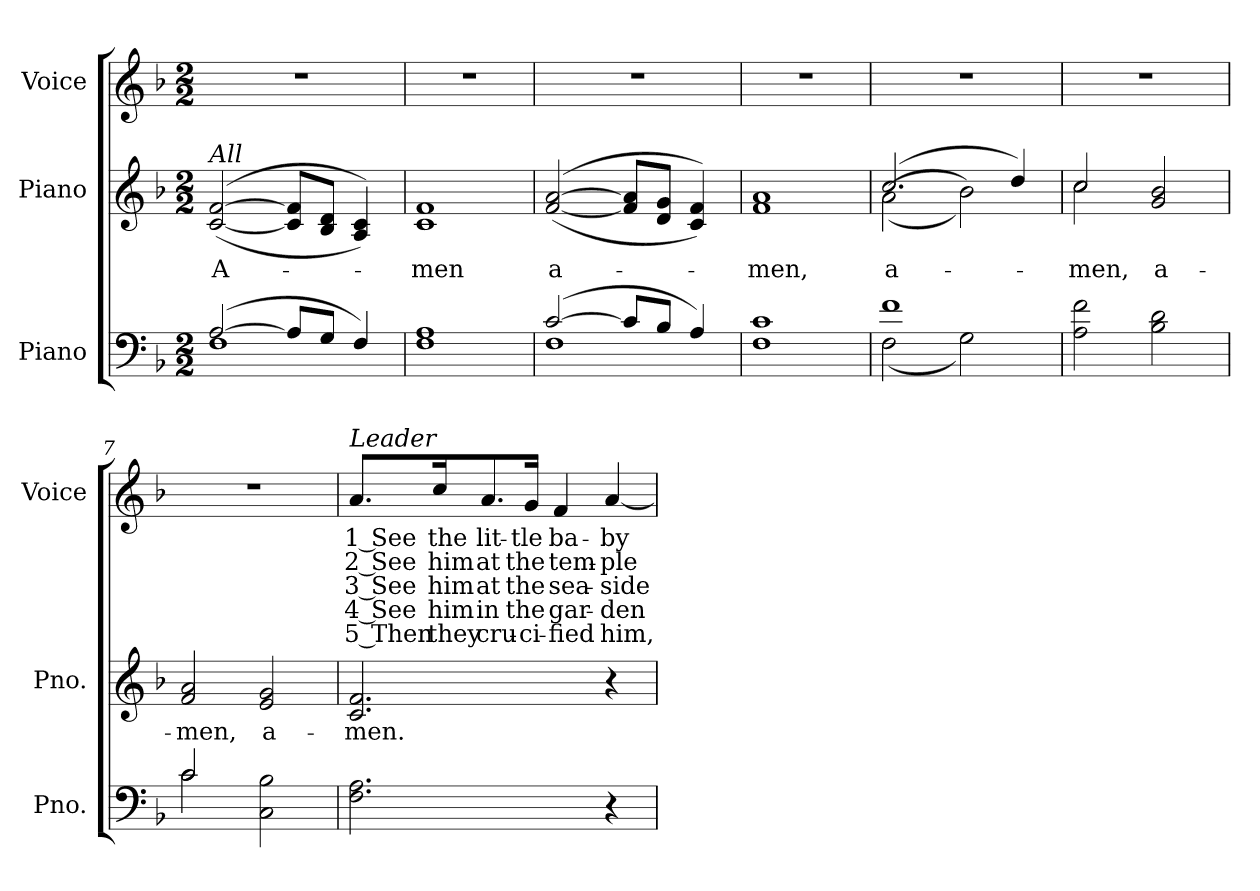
**kern	**kern	**text	**kern	**text	**text	**text	**text	**text
*part3	*part2	*part2	*part1	*part1	*part1	*part1	*part1	*part1
*staff3	*staff2	*staff2	*staff1	*staff1	*staff1	*staff1	*staff1	*staff1
*I"Piano	*I"Piano	*	*I"Voice	*	*	*	*	*
*I'Pno.	*I'Pno.	*	*I'Voice	*	*	*	*	*
!!LO:PB:g=z
*clefF4	*clefG2	*	*clefG2	*	*	*	*	*
*k[b-]	*k[b-]	*	*k[b-]	*	*	*	*	*
*F:	*F:	*	*F:	*	*	*	*	*
*M2/2	*M2/2	*	*M2/2	*	*	*	*	*
=1	=1	=1	=1	=1	=1	=1	=1	=1
*^	*	*	*	*	*	*	*	*
!	!	!LO:TX:a:i:t=All	!	!	!	!	!	!	!
!	!	!	!LO:LY:b:color=#000000	!	!	!	!	!	!
([2Ai/	1Fi	(([2ci/ [2fi	A-	1r	.	.	.	.	.
8Ai/L]	.	8ci]/ 8fi]/L	.	.	.	.	.	.	.
8Gi/J	.	8B-i/ 8di/J	.	.	.	.	.	.	.
4Fi/)	.	4Ai/ 4ci))	.	.	.	.	.	.	.
*v	*v	*	*	*	*	*	*	*	*
=2	=2	=2	=2	=2	=2	=2	=2	=2
!	!	!LO:LY:b:color=#000000	!	!	!	!	!	!
1Fi 1Ai	1ci 1fi	-men	1r	.	.	.	.	.
=3	=3	=3	=3	=3	=3	=3	=3	=3
*^	*	*	*	*	*	*	*	*
!	!	!	!LO:LY:b:color=#000000	!	!	!	!	!	!
([2ci/	1Fi	(([2fi/ [2ai	a-	1r	.	.	.	.	.
8ci/L]	.	8fi]/ 8ai]/L	.	.	.	.	.	.	.
8B-i/J	.	8di/ 8gi/J	.	.	.	.	.	.	.
4Ai/)	.	4ci/ 4fi))	.	.	.	.	.	.	.
*v	*v	*	*	*	*	*	*	*	*
=4	=4	=4	=4	=4	=4	=4	=4	=4
!	!	!LO:LY:b:color=#000000	!	!	!	!	!	!
1Fi 1ci	1fi 1ai	-men,	1r	.	.	.	.	.
=5	=5	=5	=5	=5	=5	=5	=5	=5
*^	*	*	*	*	*	*	*	*
!	!	!	!LO:LY:b:color=#000000	!	!	!	!	!	!
*	*	*^	*	*	*	*	*	*	*
1fi	(2Fi\	(2.cci/	((2ai\	a-	1r	.	.	.	.	.
.	2Gi\)	.	2b-i\))	.	.	.	.	.	.	.
.	.	4ddi/)	.	.	.	.	.	.	.	.
*v	*v	*	*	*	*	*	*	*	*	*
!!LO:LB:g=z
=6	=6	=6	=6	=6	=6	=6	=6	=6	=6
!	!	!	!LO:LY:b:color=#000000	!	!	!	!	!	!
2Ai\ 2fi	2cci/	2cci\	-men,	1r	.	.	.	.	.
!	!	!	!LO:LY:b:color=#000000	!	!	!	!	!	!
2B-i\ 2di	2gi/ 2b-i	2ryy	a-	.	.	.	.	.	.
*	*v	*v	*	*	*	*	*	*	*
=7	=7	=7	=7	=7	=7	=7	=7	=7
*^	*	*	*	*	*	*	*	*
*	*	*^	*	*	*	*	*	*	*
!	!	!	!	!LO:LY:b:color=#000000	!	!	!	!	!	!
*	*	*v	*v	*	*	*	*	*	*	*
2ci/	2ci\	2fi/ 2ai	-men,	1r	.	.	.	.	.
!	!	!	!LO:LY:b:color=#000000	!	!	!	!	!	!
2Ci\ 2B-i	2ryy	2ei/ 2gi	a-	.	.	.	.	.	.
*v	*v	*	*	*	*	*	*	*	*
=8	=8	=8	=8	=8	=8	=8	=8	=8
*^	*	*	*	*	*	*	*	*
!	!	!	!LO:LY:b:color=#000000	!	!	!	!	!	!
*v	*v	*	*	*	*	*	*	*	*
*^	*	*	*	*	*	*	*	*
!	!	!	!	!LO:TX:a:i:t=Leader	!	!	!	!	!
!	!	!	!	!	!LO:LY:b:color=#000000	!LO:LY:b:color=#000000	!LO:LY:b:color=#000000	!LO:LY:b:color=#000000	!LO:LY:b:color=#000000
*v	*v	*	*	*	*	*	*	*	*
2.Fi\ 2.Ai	2.ci/ 2.fi	-men.	8.ai/L	1 See	2 See	3 See	4 See	5 Then
!	!	!	!	!LO:LY:b:color=#000000	!LO:LY:b:color=#000000	!LO:LY:b:color=#000000	!LO:LY:b:color=#000000	!LO:LY:b:color=#000000
.	.	.	16cci/K	the	him	him	him	they
!	!	!	!	!LO:LY:b:color=#000000	!LO:LY:b:color=#000000	!LO:LY:b:color=#000000	!LO:LY:b:color=#000000	!LO:LY:b:color=#000000
.	.	.	8.ai/	lit-	at	at	in	cru-
!	!	!	!	!LO:LY:b:color=#000000	!LO:LY:b:color=#000000	!LO:LY:b:color=#000000	!LO:LY:b:color=#000000	!LO:LY:b:color=#000000
.	.	.	16gi/Jk	-tle	the	-the	the	ci-
!	!	!	!	!LO:LY:b:color=#000000	!LO:LY:b:color=#000000	!LO:LY:b:color=#000000	!LO:LY:b:color=#000000	!LO:LY:b:color=#000000
.	.	.	4fi/	ba-	tem-	-sea-	-gar-	-fied
!	!	!	!	!LO:LY:b:color=#000000	!LO:LY:b:color=#000000	!LO:LY:b:color=#000000	!LO:LY:b:color=#000000	!LO:LY:b:color=#000000
4r	4r	.	[4ai/	-by	-ple	side	den	him,
=	=	=	=	=	=	=	=	=
*-	*-	*-	*-	*-	*-	*-	*-	*-
